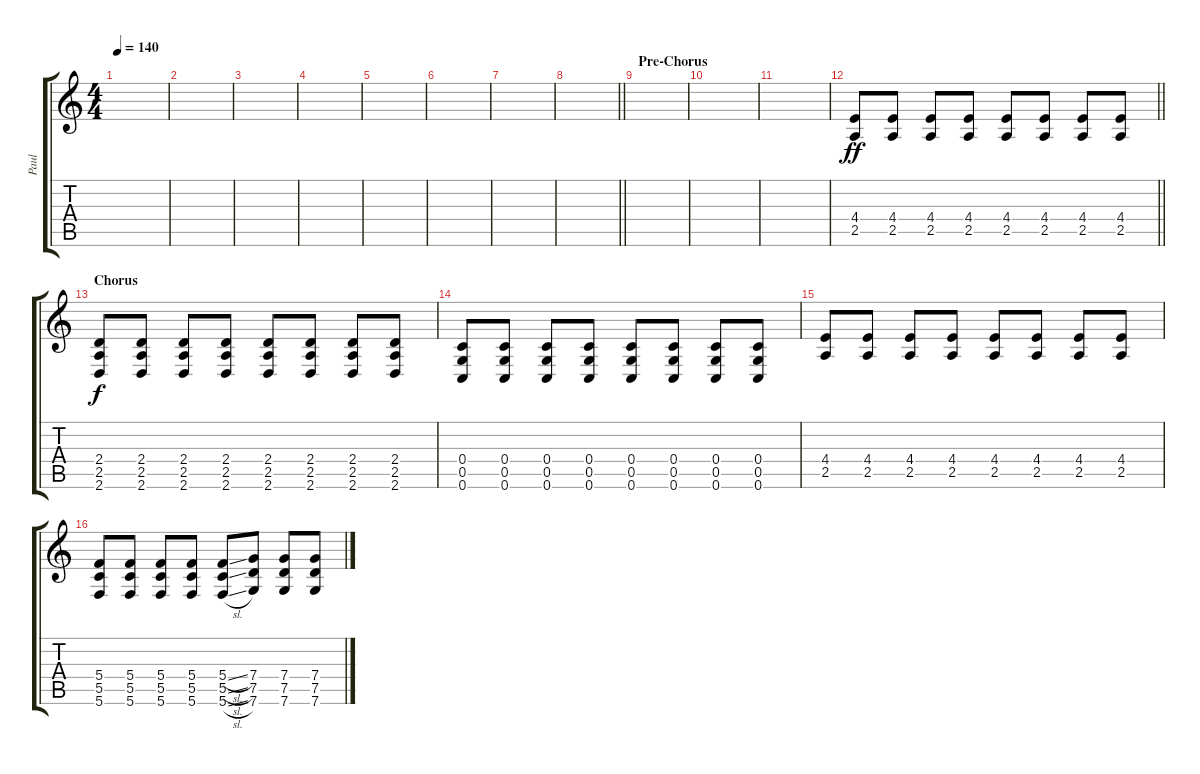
\track ("Paul" "Paul") {instrument distortionguitar}
\staff {score tabs}
\tuning (D4 A3 F3 C3 G2 C2) {hide}
\ts (4 4)
\tempo 140
\clef g2
\ks c
|
|
|
|
|
|
|
\barLineRight lightlight
|
\section ("" "Pre-Chorus")
|
|
|
\barLineRight lightlight
(4.4 2.5).8{dy ff} (4.4 2.5).8 (4.4 2.5).8 (4.4 2.5).8 (4.4 2.5).8 (4.4 2.5).8 (4.4 2.5).8 (4.4 2.5).8 |
\section ("" "Chorus")
(2.4 2.5 2.6).8{dy f} (2.4 2.5 2.6).8 (2.4 2.5 2.6).8 (2.4 2.5 2.6).8 (2.4 2.5 2.6).8 (2.4 2.5 2.6).8 (2.4 2.5 2.6).8 (2.4 2.5 2.6).8 |
(0.4 0.5 0.6).8 (0.4 0.5 0.6).8 (0.4 0.5 0.6).8 (0.4 0.5 0.6).8 (0.4 0.5 0.6).8 (0.4 0.5 0.6).8 (0.4 0.5 0.6).8 (0.4 0.5 0.6).8 |
(4.4 2.5).8 (4.4 2.5).8 (4.4 2.5).8 (4.4 2.5).8 (4.4 2.5).8 (4.4 2.5).8 (4.4 2.5).8 (4.4 2.5).8 |
(5.4 5.5 5.6).8 (5.4 5.5 5.6).8 (5.4 5.5 5.6).8 (5.4 5.5 5.6).8 (5.4{sl} 5.5{sl} 5.6{sl}).8 (7.4 7.5 7.6).8 (7.4 7.5 7.6).8 (7.4 7.5 7.6).8
